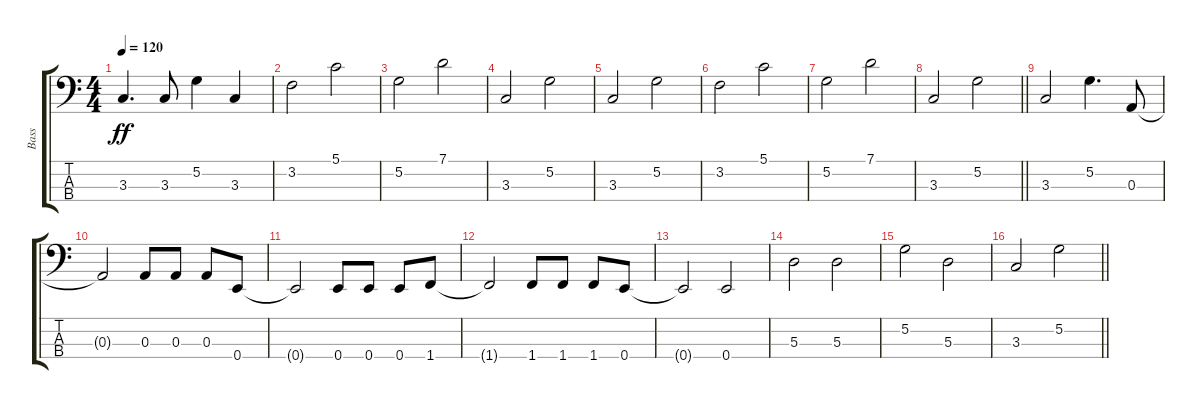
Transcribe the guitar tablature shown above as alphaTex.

\track ("Bass" "Bass") {instrument electricbassfinger}
\staff {score tabs}
\tuning (G2 D2 A1 E1) {hide}
\ts (4 4)
\tempo 120
\clef f4
\ks c
3.3.4{d dy ff} 3.3.8 5.2.4 3.3.4 |
3.2.2 5.1.2 |
5.2.2 7.1.2 |
3.3.2 5.2.2 |
3.3.2 5.2.2 |
3.2.2 5.1.2 |
5.2.2 7.1.2 |
\barLineRight lightlight
3.3.2 5.2.2 |
3.3.2 5.2.4{d} 0.3.8 |
0.3{t}.2 0.3.8 0.3.8 0.3.8 0.4.8 |
0.4{t}.2 0.4.8 0.4.8 0.4.8 1.4.8 |
1.4{t}.2 1.4.8 1.4.8 1.4.8 0.4.8 |
0.4{t}.2 0.4.2 |
5.3.2 5.3.2 |
5.2.2 5.3.2 |
\barLineRight lightlight
3.3.2 5.2.2
